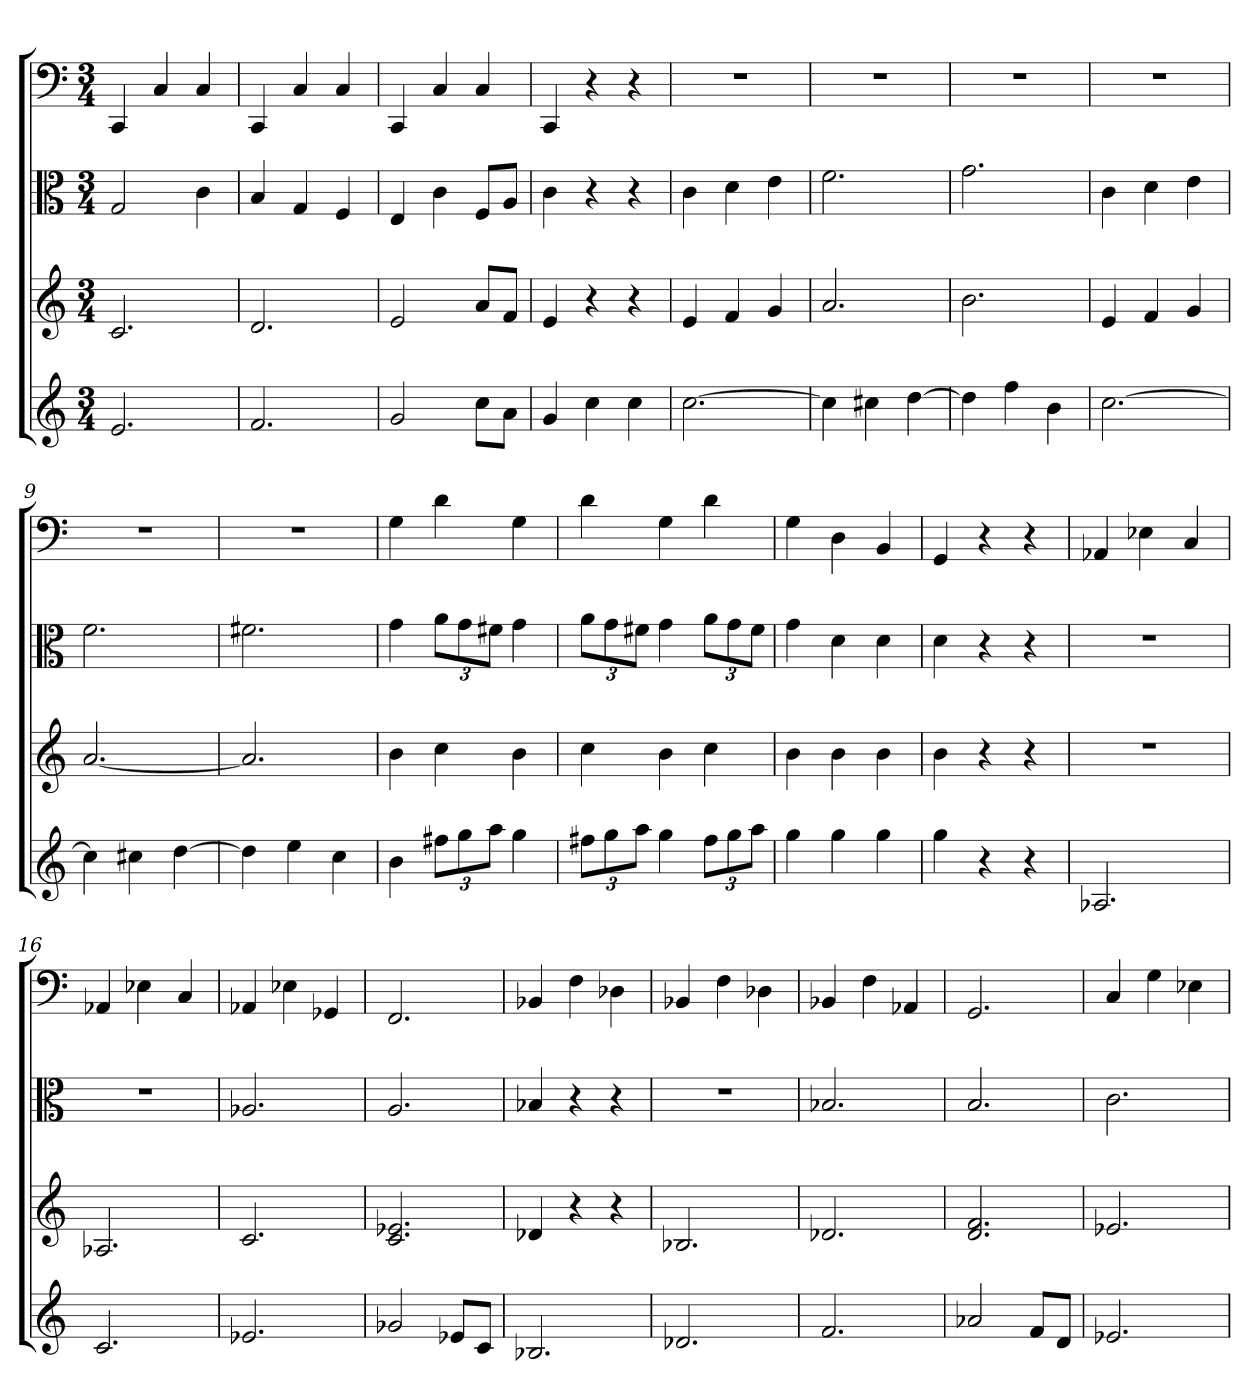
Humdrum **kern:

**kern	**kern	**kern	**kern
*part4	*part3	*part2	*part1
*staff4	*staff3	*staff2	*staff1
*	*	*clefC3	*clefF4
*k[]	*k[]	*k[]	*k[]
*a:	*a:	*a:	*a:
*M3/4	*M3/4	*M3/4	*M3/4
=1	=1	=1	=1
2.e	2.c	2G	4CC
.	.	.	4C
.	.	4c	4C
=2	=2	=2	=2
2.f	2.d	4B	4CC
.	.	4G	4C
.	.	4F	4C
=3	=3	=3	=3
2g	2e	4E	4CC
.	.	4c	4C
8ccL	8aL	8F/L	4C
8aJ	8fJ	8A/J	.
=4	=4	=4	=4
4g	4e	4c	4CC
4cc	4r	4r	4r
4cc	4r	4r	4r
=5	=5	=5	=5
[2.cc	4e	4c	2.r
.	4f	4d	.
.	4g	4e	.
=6	=6	=6	=6
4cc]	2.a	2.f	2.r
4cc#X	.	.	.
[4dd	.	.	.
=7	=7	=7	=7
4dd]	2.b	2.g	2.r
4ff	.	.	.
4b	.	.	.
=8	=8	=8	=8
[2.cc	4e	4c	2.r
.	4f	4d	.
.	4g	4e	.
=9	=9	=9	=9
4cc]	[2.a	2.f	2.r
4cc#X	.	.	.
[4dd	.	.	.
=10	=10	=10	=10
4dd]	2.a]	2.f#X	2.r
4ee	.	.	.
4cc	.	.	.
=11	=11	=11	=11
4b	4b	4g	4G
12ff#XL	4cc	12a\L	4d
12gg	.	12g\	.
12aaJ	.	12f#X\J	.
4gg	4b	4g	4G
=12	=12	=12	=12
12ff#XL	4cc	12a\L	4d
12gg	.	12g\	.
12aaJ	.	12f#X\J	.
4gg	4b	4g	4G
12ff#L	4cc	12a\L	4d
12gg	.	12g\	.
12aaJ	.	12f#\J	.
=13	=13	=13	=13
4gg	4b	4g	4G
4gg	4b	4d	4D
4gg	4b	4d	4BB
=14	=14	=14	=14
4gg	4b	4d	4GG
4r	4r	4r	4r
4r	4r	4r	4r
=15	=15	=15	=15
2.A-X	2.r	2.r	4AA-X
.	.	.	4E-X
.	.	.	4C
=16	=16	=16	=16
2.c	2.A-X	2.r	4AA-X
.	.	.	4E-X
.	.	.	4C
=17	=17	=17	=17
2.e-X	2.c	2.A-X	4AA-X
.	.	.	4E-X
.	.	.	4GG-X
=18	=18	=18	=18
2g-X	2.c 2.e-X	2.A	2.FF
8e-XL	.	.	.
8cJ	.	.	.
=19	=19	=19	=19
2.B-X	4d-X	4B-X	4BB-X
.	4r	4r	4F
.	4r	4r	4D-X
=20	=20	=20	=20
2.d-X	2.B-X	2.r	4BB-X
.	.	.	4F
.	.	.	4D-X
=21	=21	=21	=21
2.f	2.d-X	2.B-X	4BB-X
.	.	.	4F
.	.	.	4AA-X
=22	=22	=22	=22
2a-X	2.d 2.f	2.B	2.GG
8fL	.	.	.
8dJ	.	.	.
=23	=23	=23	=23
2.e-X	2.e-X	2.c	4C
.	.	.	4G
.	.	.	4E-X
=	=	=	=
*-	*-	*-	*-
